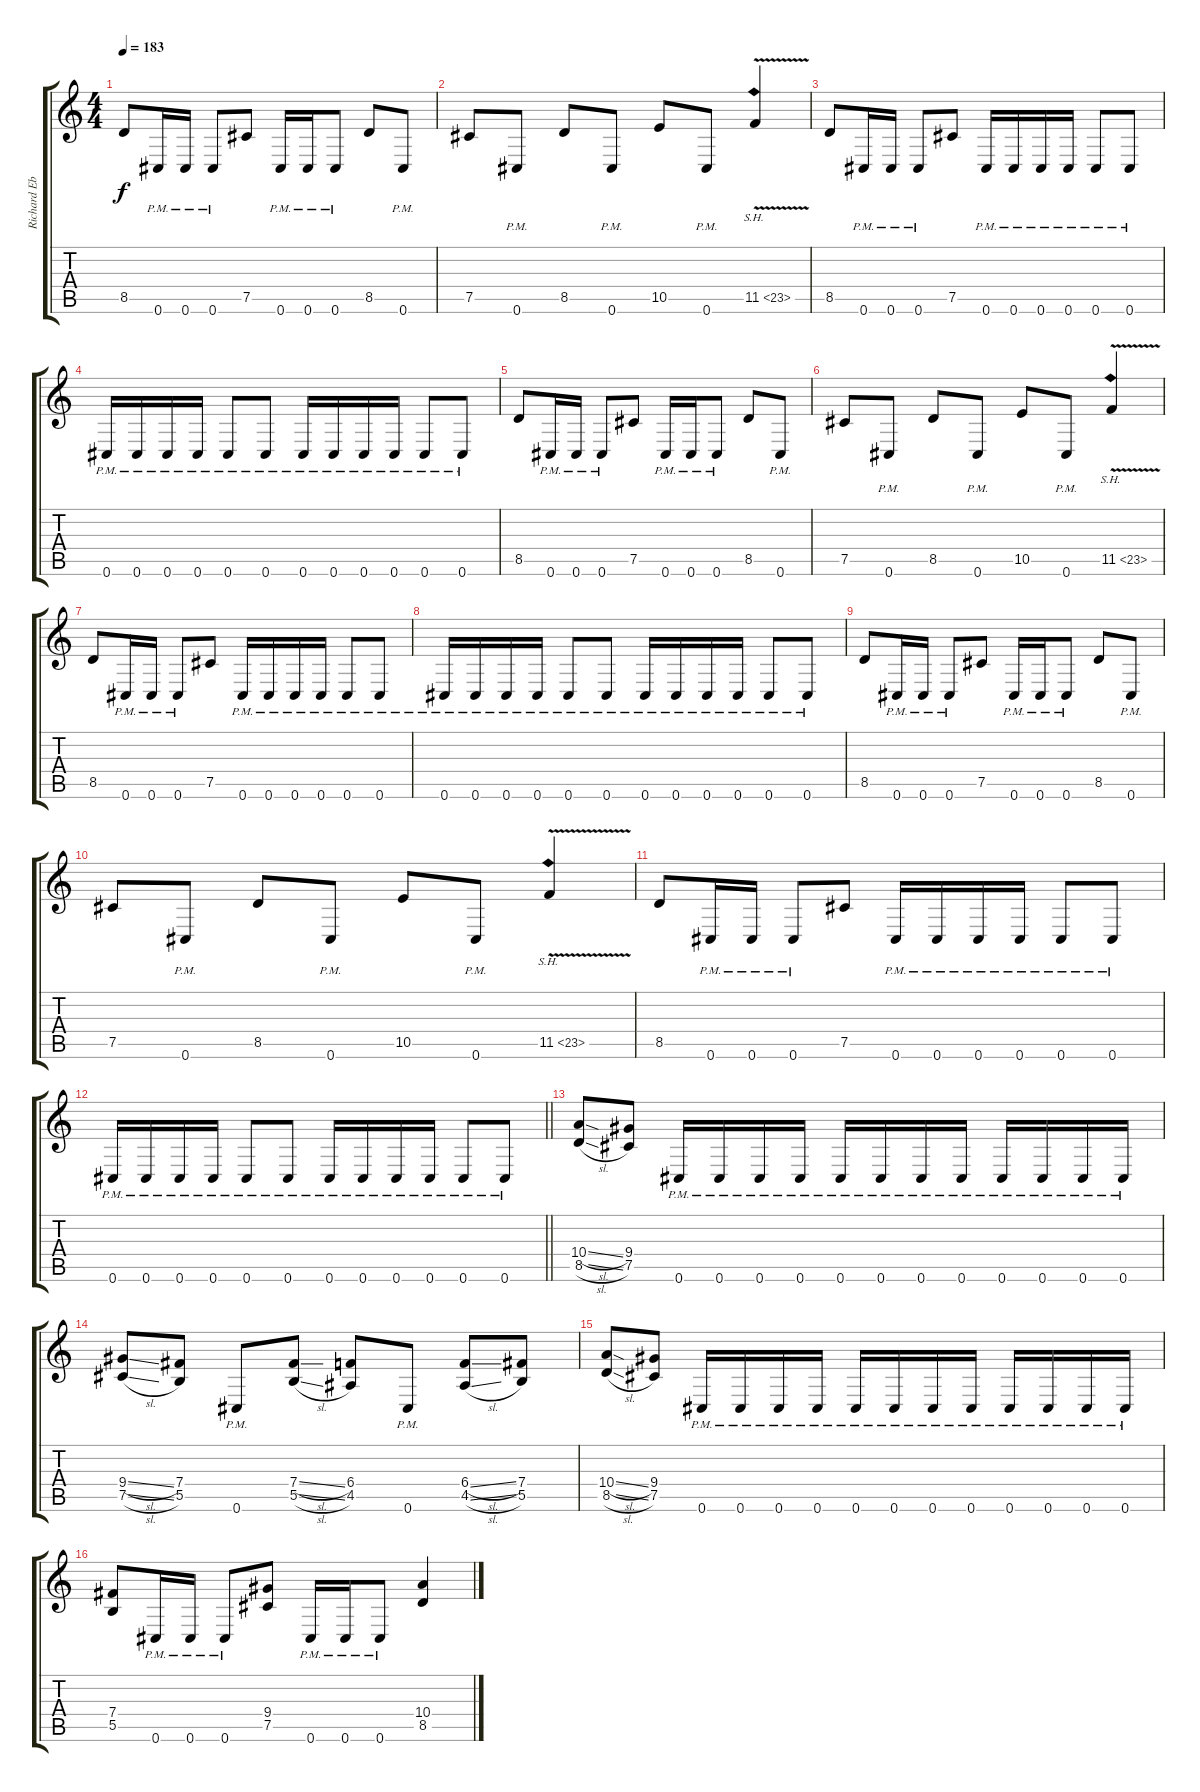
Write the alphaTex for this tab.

\track ("Richard Ebisch (Lead)" "Richard Eb") {instrument distortionguitar}
\staff {score tabs}
\tuning (Db4 Ab3 E3 B2 Gb2 Db2) {hide}
\ts (4 4)
\tempo 183
\clef g2
\ks c
8.5.8{dy f} 0.6{pm}.16 0.6{pm}.16 0.6{pm}.8 7.5.8 0.6{pm}.16 0.6{pm}.16 0.6{pm}.8 8.5.8 0.6{pm}.8 |
7.5.8 0.6{pm}.8 8.5.8 0.6{pm}.8 10.5.8 0.6{pm}.8 11.5{sh 12 v}.4 |
8.5.8 0.6{pm}.16 0.6{pm}.16 0.6{pm}.8 7.5.8 0.6{pm}.16 0.6{pm}.16 0.6{pm}.16 0.6{pm}.16 0.6{pm}.8 0.6{pm}.8 |
0.6{pm}.16 0.6{pm}.16 0.6{pm}.16 0.6{pm}.16 0.6{pm}.8 0.6{pm}.8 0.6{pm}.16 0.6{pm}.16 0.6{pm}.16 0.6{pm}.16 0.6{pm}.8 0.6{pm}.8 |
8.5.8 0.6{pm}.16 0.6{pm}.16 0.6{pm}.8 7.5.8 0.6{pm}.16 0.6{pm}.16 0.6{pm}.8 8.5.8 0.6{pm}.8 |
7.5.8 0.6{pm}.8 8.5.8 0.6{pm}.8 10.5.8 0.6{pm}.8 11.5{sh 12 v}.4 |
8.5.8 0.6{pm}.16 0.6{pm}.16 0.6{pm}.8 7.5.8 0.6{pm}.16 0.6{pm}.16 0.6{pm}.16 0.6{pm}.16 0.6{pm}.8 0.6{pm}.8 |
0.6{pm}.16 0.6{pm}.16 0.6{pm}.16 0.6{pm}.16 0.6{pm}.8 0.6{pm}.8 0.6{pm}.16 0.6{pm}.16 0.6{pm}.16 0.6{pm}.16 0.6{pm}.8 0.6{pm}.8 |
8.5.8 0.6{pm}.16 0.6{pm}.16 0.6{pm}.8 7.5.8 0.6{pm}.16 0.6{pm}.16 0.6{pm}.8 8.5.8 0.6{pm}.8 |
7.5.8 0.6{pm}.8 8.5.8 0.6{pm}.8 10.5.8 0.6{pm}.8 11.5{sh 12 v}.4 |
8.5.8 0.6{pm}.16 0.6{pm}.16 0.6{pm}.8 7.5.8 0.6{pm}.16 0.6{pm}.16 0.6{pm}.16 0.6{pm}.16 0.6{pm}.8 0.6{pm}.8 |
\barLineRight lightlight
0.6{pm}.16 0.6{pm}.16 0.6{pm}.16 0.6{pm}.16 0.6{pm}.8 0.6{pm}.8 0.6{pm}.16 0.6{pm}.16 0.6{pm}.16 0.6{pm}.16 0.6{pm}.8 0.6{pm}.8 |
(10.4{sl} 8.5{sl}).8 (9.4 7.5).8 0.6{pm}.16 0.6{pm}.16 0.6{pm}.16 0.6{pm}.16 0.6{pm}.16 0.6{pm}.16 0.6{pm}.16 0.6{pm}.16 0.6{pm}.16 0.6{pm}.16 0.6{pm}.16 0.6{pm}.16 |
(9.4{sl} 7.5{sl}).8 (7.4 5.5).8 0.6{pm}.8 (7.4{sl} 5.5{sl}).8 (6.4 4.5).8 0.6{pm}.8 (6.4{sl} 4.5{sl}).8 (7.4 5.5).8 |
(10.4{sl} 8.5{sl}).8 (9.4 7.5).8 0.6{pm}.16 0.6{pm}.16 0.6{pm}.16 0.6{pm}.16 0.6{pm}.16 0.6{pm}.16 0.6{pm}.16 0.6{pm}.16 0.6{pm}.16 0.6{pm}.16 0.6{pm}.16 0.6{pm}.16 |
(7.4 5.5).8 0.6{pm}.16 0.6{pm}.16 0.6{pm}.8 (9.4 7.5).8 0.6{pm}.16 0.6{pm}.16 0.6{pm}.8 (10.4 8.5).4
